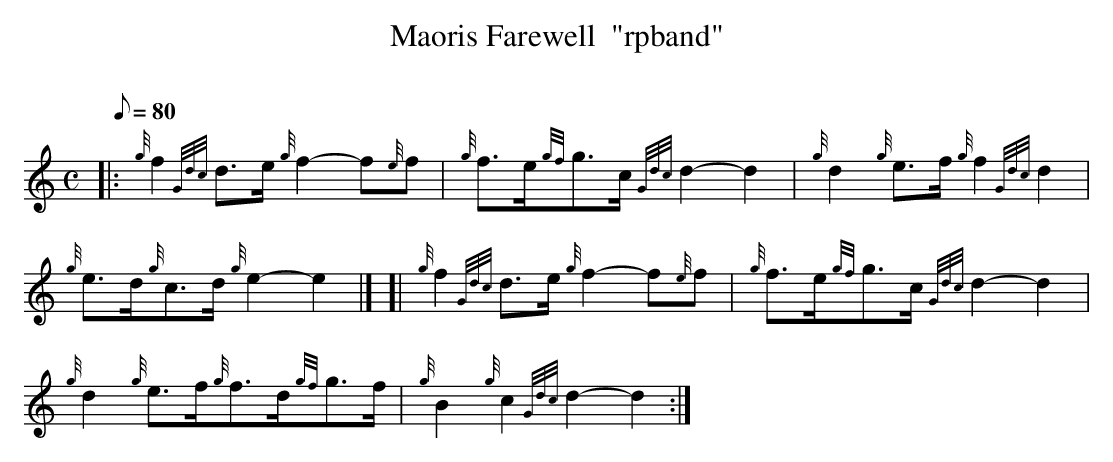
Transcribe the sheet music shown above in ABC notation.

X:1
T:Maoris Farewell  "rpband"
M:C
L:1/8
Q:80
C:
K:HP
|: {g}f2{Gdc}d3/2e/2{g}f2-f{e}f|
{g}f3/2e/2{gf}g3/2c/2{Gdc}d2-d2|
{g}d2{g}e3/2f/2{g}f2{Gdc}d2|  !
{g}e3/2d/2{g}c3/2d/2{g}e2-e2|] [|
{g}f2{Gdc}d3/2e/2{g}f2-f{e}f|
{g}f3/2e/2{gf}g3/2c/2{Gdc}d2-d2|  !
{g}d2{g}e3/2f/2{g}f3/2d/2{gf}g3/2f/2|
{g}B2{g}c2{Gdc}d2-d2:|

